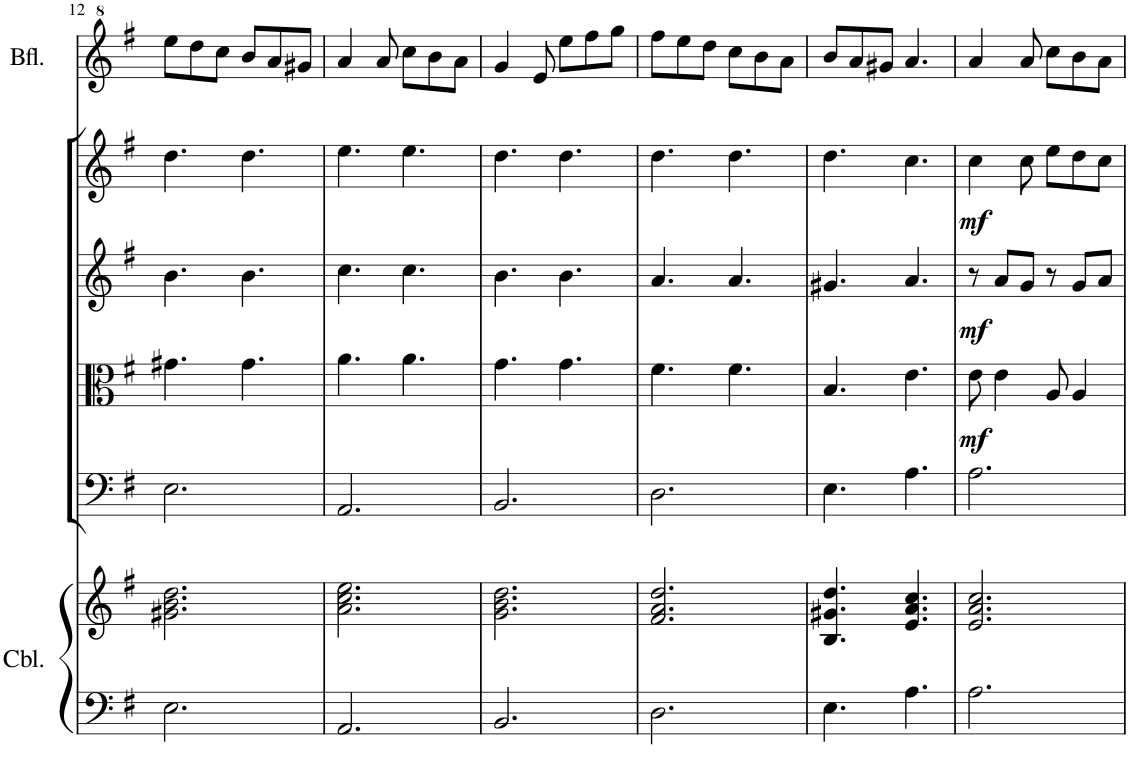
**kern	**kern	**kern	**kern	**dynam	**kern	**dynam	**kern	**dynam	**kern
*part6	*part6	*part5	*part4	*part4	*part3	*part3	*part2	*part2	*part1
*staff7	*staff6	*staff5	*staff4	*staff4	*staff3	*staff3	*staff2	*staff2	*staff1
*I"Cembalo	*	*I"Violoncello	*I"Viola	*	*I"Violin II	*	*I"Violin I	*	*I"Blockflöte
*I'Cbl.	*	*I'Vc	*I'Vla	*	*I'Vln	*	*I'Vln	*	*I'Bfl.
!!LO:PB:g=z
*clefF4	*clefG2	*clefF4	*clefC3	*	*clefG2	*	*clefG2	*	*clefG^2
*k[f#]	*k[f#]	*k[f#]	*k[f#]	*	*k[f#]	*	*k[f#]	*	*k[f#]
*M6/8	*M6/8	*M6/8	*M6/8	*	*M6/8	*	*M6/8	*	*M6/8
=12	=12	=12	=12	=12	=12	=12	=12	=12	=12
2.E\	2.g#X\ 2.b\ 2.dd\	2.E\	4.g#X\	.	4.b\	.	4.dd\	.	8eee\L
.	.	.	.	.	.	.	.	.	8ddd\
.	.	.	.	.	.	.	.	.	8ccc\J
.	.	.	4.g#\	.	4.b\	.	4.dd\	.	8bb/L
.	.	.	.	.	.	.	.	.	8aa/
.	.	.	.	.	.	.	.	.	8gg#X/J
=13	=13	=13	=13	=13	=13	=13	=13	=13	=13
2.AA/	2.a\ 2.cc\ 2.ee\	2.AA/	4.a\	.	4.cc\	.	4.ee\	.	4aa/
.	.	.	.	.	.	.	.	.	8aa/
.	.	.	4.a\	.	4.cc\	.	4.ee\	.	8ccc\L
.	.	.	.	.	.	.	.	.	8bb\
.	.	.	.	.	.	.	.	.	8aa\J
=14	=14	=14	=14	=14	=14	=14	=14	=14	=14
2.BB/	2.g\ 2.b\ 2.dd\	2.BB/	4.g\	.	4.b\	.	4.dd\	.	4gg/
.	.	.	.	.	.	.	.	.	8ee/
.	.	.	4.g\	.	4.b\	.	4.dd\	.	8eee\L
.	.	.	.	.	.	.	.	.	8fff#\
.	.	.	.	.	.	.	.	.	8ggg\J
=15	=15	=15	=15	=15	=15	=15	=15	=15	=15
2.D\	2.f#/ 2.a/ 2.dd/	2.D\	4.f#\	.	4.a/	.	4.dd\	.	8fff#\L
.	.	.	.	.	.	.	.	.	8eee\
.	.	.	.	.	.	.	.	.	8ddd\J
.	.	.	4.f#\	.	4.a/	.	4.dd\	.	8ccc\L
.	.	.	.	.	.	.	.	.	8bb\
.	.	.	.	.	.	.	.	.	8aa\J
=16	=16	=16	=16	=16	=16	=16	=16	=16	=16
4.E\	4.B/ 4.g#X/ 4.dd/	4.E\	4.B/	.	4.g#X/	.	4.dd\	.	8bb/L
.	.	.	.	.	.	.	.	.	8aa/
.	.	.	.	.	.	.	.	.	8gg#X/J
4.A\	4.e/ 4.a/ 4.cc/	4.A\	4.e\	.	4.a/	.	4.cc\	.	4.aa/
=17	=17	=17	=17	=17	=17	=17	=17	=17	=17
!	!	!	!	!LO:DY:b	!	!LO:DY:b	!	!LO:DY:b	!
2.A\	2.e/ 2.a/ 2.cc/	2.A\	8e\	mf	8r	mf	4cc\	mf	4aa/
.	.	.	4e\	.	8a/L	.	.	.	.
.	.	.	.	.	8g/J	.	8cc\	.	8aa/
.	.	.	8A/	.	8r	.	8ee\L	.	8ccc\L
.	.	.	4A/	.	8g/L	.	8dd\	.	8bb\
.	.	.	.	.	8a/J	.	8cc\J	.	8aa\J
=	=	=	=	=	=	=	=	=	=
*-	*-	*-	*-	*-	*-	*-	*-	*-	*-
